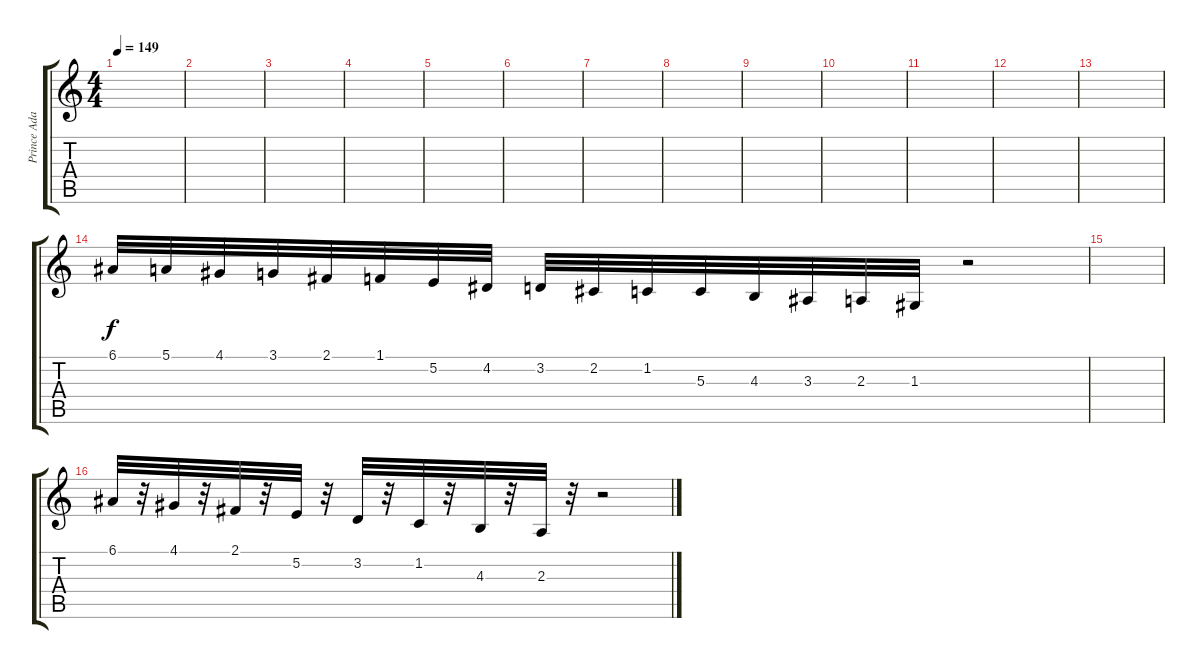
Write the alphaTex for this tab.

\track ("Prince Adam" "Prince Ada") {instrument trumpet}
\staff {score tabs}
\tuning (E4 B3 G3 D3 A2 E2) {hide}
\ts (4 4)
\tempo 149
\clef g2
\ks c
|
|
|
|
|
|
|
|
|
|
|
|
|
6.1.32{volume 13} 5.1.32 4.1.32 3.1.32 2.1.32 1.1.32 5.2.32 4.2.32 3.2.32 2.2.32 1.2.32 5.3.32 4.3.32 3.3.32 2.3.32 1.3.32 r.2 |
|
6.1.32{volume 13} r.32 4.1.32 r.32 2.1.32 r.32 5.2.32 r.32 3.2.32 r.32 1.2.32 r.32 4.3.32 r.32 2.3.32 r.32 r.2
